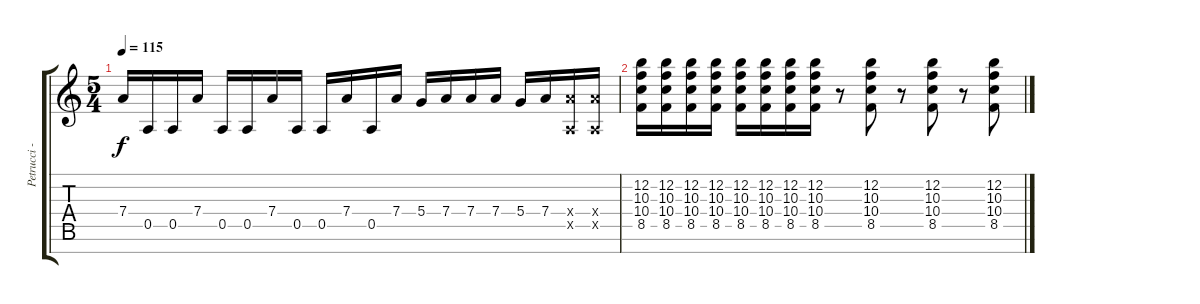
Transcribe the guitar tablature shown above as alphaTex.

\track ("Petrucci - Dist." "Petrucci -") {instrument overdrivenguitar}
\staff {score tabs}
\tuning (E4 B3 G3 D3 A2 E2 B1) {hide}
\ts (5 4)
\tempo 115
\clef g2
\ks c
7.4.16{dy f} 0.5.16 0.5.16 7.4.16 0.5.16 0.5.16 7.4.16 0.5.16 0.5.16 7.4.16 0.5.16 7.4.16 5.4.16 7.4.16 7.4.16 7.4.16 5.4.16 7.4.16 (7.4{x} 0.5{x}).16 (7.4{x} 0.5{x}).16 |
(12.2 10.3 10.4 8.5).16 (12.2 10.3 10.4 8.5).16 (12.2 10.3 10.4 8.5).16 (12.2 10.3 10.4 8.5).16 (12.2 10.3 10.4 8.5).16 (12.2 10.3 10.4 8.5).16 (12.2 10.3 10.4 8.5).16 (12.2 10.3 10.4 8.5).16 r.8 (12.2 10.3 10.4 8.5).8 r.8 (12.2 10.3 10.4 8.5).8 r.8 (12.2 10.3 10.4 8.5).8
